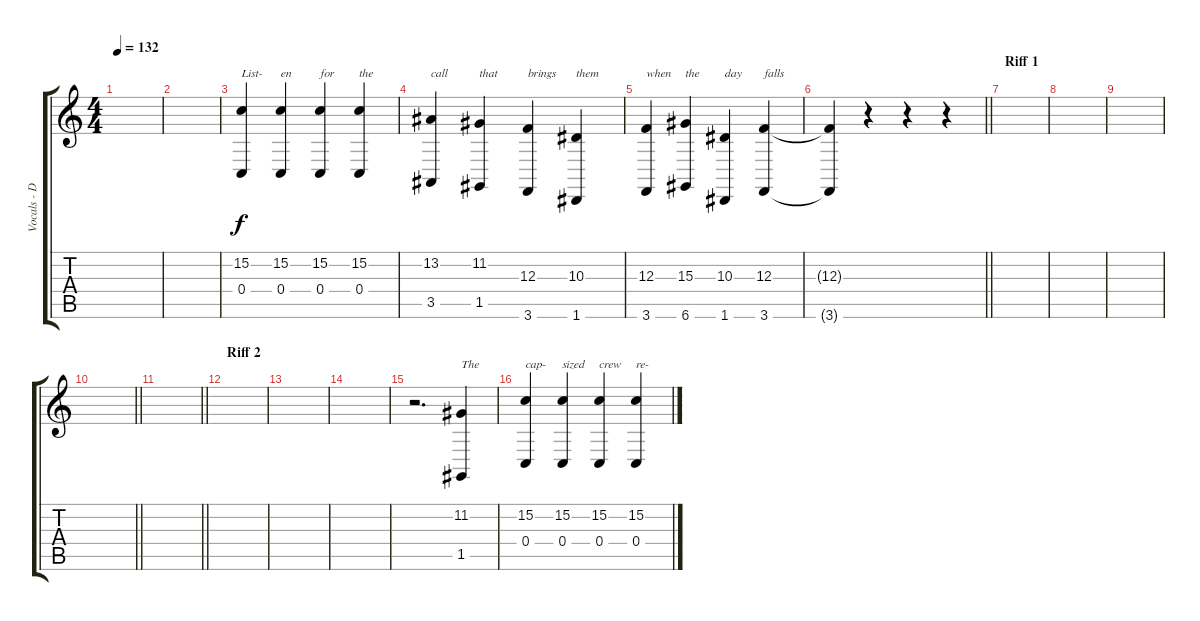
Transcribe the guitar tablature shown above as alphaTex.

\track ("Vocals - Deron Miller/Chad Ginsburg" "Vocals - D") {instrument lead6voice}
\staff {score tabs}
\tuning (D4 A3 F3 C3 G2 D2) {hide}
\ts (4 4)
\tempo 132
\clef g2
\ks c
|
|
(15.2 0.4).4{txt "List-"} (15.2 0.4).4{txt "en"} (15.2 0.4).4{txt "for"} (15.2 0.4).4{txt "the"} |
(13.2 3.5).4{txt "call"} (11.2 1.5).4{txt "that"} (12.3 3.6).4{txt "brings"} (10.3 1.6).4{txt "them"} |
(12.3 3.6).4{txt "when"} (15.3 6.6).4{txt "the"} (10.3 1.6).4{txt "day"} (12.3 3.6).4{txt "falls"} |
\barLineRight lightlight
(12.3{t} 3.6{t}).4 r.4 r.4 r.4 |
\section ("" "Riff 1")
|
|
|
\barLineRight lightlight
|
\barLineRight lightlight
|
\section ("" "Riff 2")
|
|
|
r.2{d} (11.2 1.5).4{txt "The"} |
(15.2 0.4).4{txt "cap-"} (15.2 0.4).4{txt "sized"} (15.2 0.4).4{txt "crew"} (15.2 0.4).4{txt "re-"}
